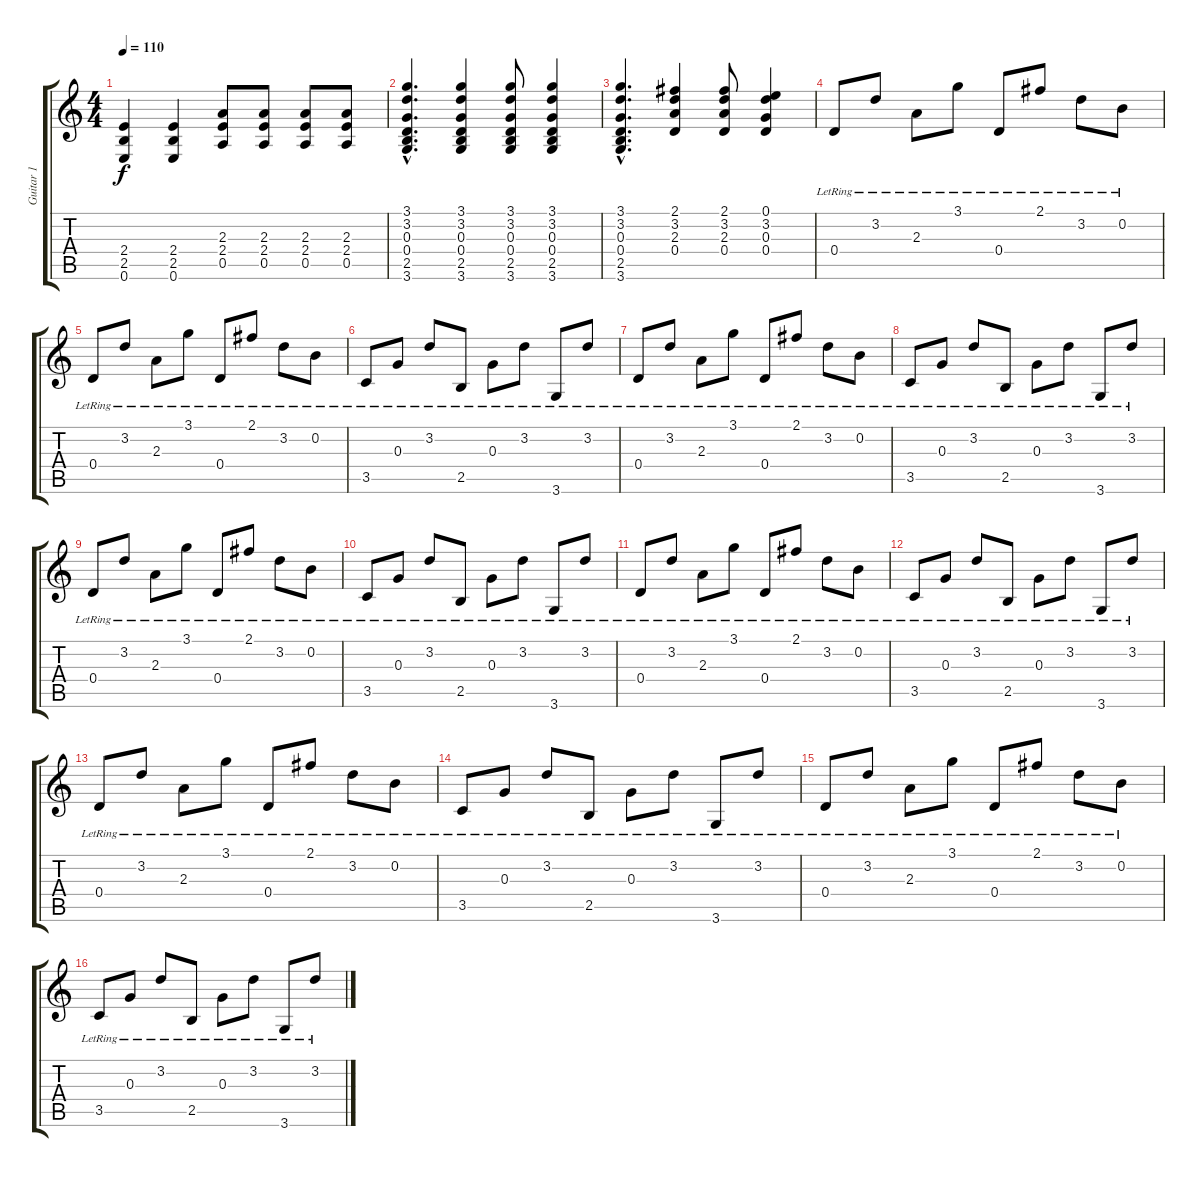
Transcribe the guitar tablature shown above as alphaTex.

\track ("Guitar 1" "Guitar 1") {instrument acousticguitarsteel}
\staff {score tabs}
\tuning (E4 B3 G3 D3 A2 E2) {hide}
\ts (4 4)
\tempo 110
\clef g2
\ks c
(2.4 2.5 0.6).4{dy f} (2.4 2.5 0.6).4 (2.3 2.4 0.5).8 (2.3 2.4 0.5).8 (2.3 2.4 0.5).8 (2.3 2.4 0.5).8 |
(3.1{hac} 3.2{hac} 0.3{hac} 0.4{hac} 2.5{hac} 3.6{hac}).4{d} (3.1 3.2 0.3 0.4 2.5 3.6).4 (3.1 3.2 0.3 0.4 2.5 3.6).8 (3.1 3.2 0.3 0.4 2.5 3.6).4 |
(3.1{hac} 3.2{hac} 0.3{hac} 0.4{hac} 2.5{hac} 3.6{hac}).4{d} (2.1 3.2 2.3 0.4).4 (2.1 3.2 2.3 0.4).8 (0.1 3.2 0.3 0.4).4 |
0.4{lr}.8 3.2{lr}.8 2.3{lr}.8 3.1{lr}.8 0.4{lr}.8 2.1{lr}.8 3.2{lr}.8 0.2{lr}.8 |
0.4{lr}.8 3.2{lr}.8 2.3{lr}.8 3.1{lr}.8 0.4{lr}.8 2.1{lr}.8 3.2{lr}.8 0.2{lr}.8 |
3.5{lr}.8 0.3{lr}.8 3.2{lr}.8 2.5{lr}.8 0.3{lr}.8 3.2{lr}.8 3.6{lr}.8 3.2{lr}.8 |
0.4{lr}.8 3.2{lr}.8 2.3{lr}.8 3.1{lr}.8 0.4{lr}.8 2.1{lr}.8 3.2{lr}.8 0.2{lr}.8 |
3.5{lr}.8 0.3{lr}.8 3.2{lr}.8 2.5{lr}.8 0.3{lr}.8 3.2{lr}.8 3.6{lr}.8 3.2{lr}.8 |
0.4{lr}.8 3.2{lr}.8 2.3{lr}.8 3.1{lr}.8 0.4{lr}.8 2.1{lr}.8 3.2{lr}.8 0.2{lr}.8 |
3.5{lr}.8 0.3{lr}.8 3.2{lr}.8 2.5{lr}.8 0.3{lr}.8 3.2{lr}.8 3.6{lr}.8 3.2{lr}.8 |
0.4{lr}.8 3.2{lr}.8 2.3{lr}.8 3.1{lr}.8 0.4{lr}.8 2.1{lr}.8 3.2{lr}.8 0.2{lr}.8 |
3.5{lr}.8 0.3{lr}.8 3.2{lr}.8 2.5{lr}.8 0.3{lr}.8 3.2{lr}.8 3.6{lr}.8 3.2{lr}.8 |
0.4{lr}.8 3.2{lr}.8 2.3{lr}.8 3.1{lr}.8 0.4{lr}.8 2.1{lr}.8 3.2{lr}.8 0.2{lr}.8 |
3.5{lr}.8 0.3{lr}.8 3.2{lr}.8 2.5{lr}.8 0.3{lr}.8 3.2{lr}.8 3.6{lr}.8 3.2{lr}.8 |
0.4{lr}.8 3.2{lr}.8 2.3{lr}.8 3.1{lr}.8 0.4{lr}.8 2.1{lr}.8 3.2{lr}.8 0.2{lr}.8 |
3.5{lr}.8 0.3{lr}.8 3.2{lr}.8 2.5{lr}.8 0.3{lr}.8 3.2{lr}.8 3.6{lr}.8 3.2{lr}.8
